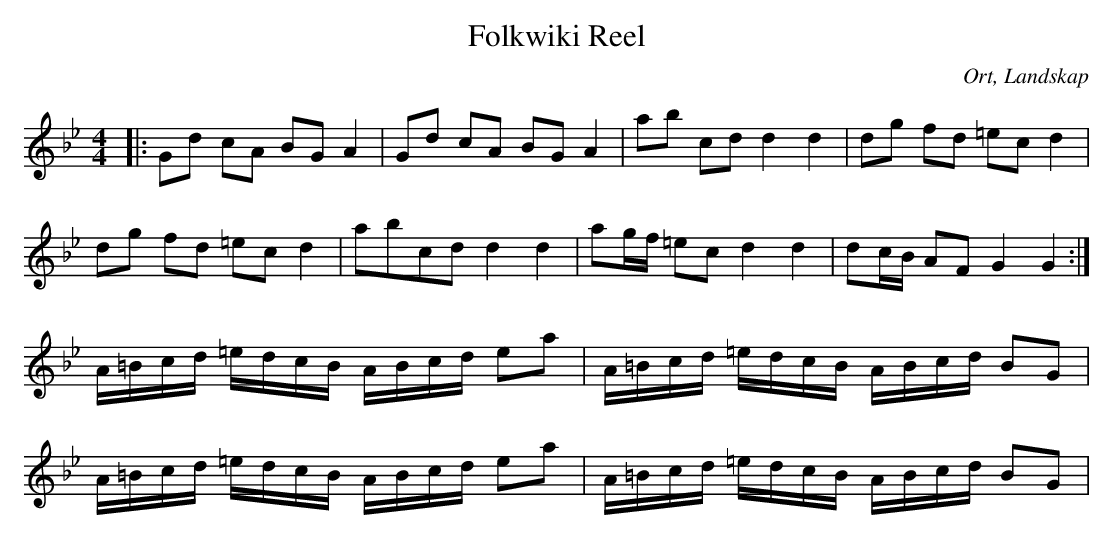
X:1
T:Folkwiki Reel
O:Ort, Landskap
M:4/4
L:1/16
K:Gm
|: G2d2 c2A2 B2G2 A4 | G2d2 c2A2 B2G2 A4 | a2b2 c2d2 d4 d4 | d2g2 f2d2 =e2c2 d4 | d2g2 f2d2 =e2c2 d4 | a2b2c2d2 d4 d4 | a2gf =e2c2 d4 d4|d2cB A2F2 G4 G4 :| A=Bcd =edcB ABcd e2a2 | A=Bcd =edcB ABcd B2G2 |A=Bcd =edcB ABcd e2a2 | A=Bcd =edcB ABcd B2G2 |
